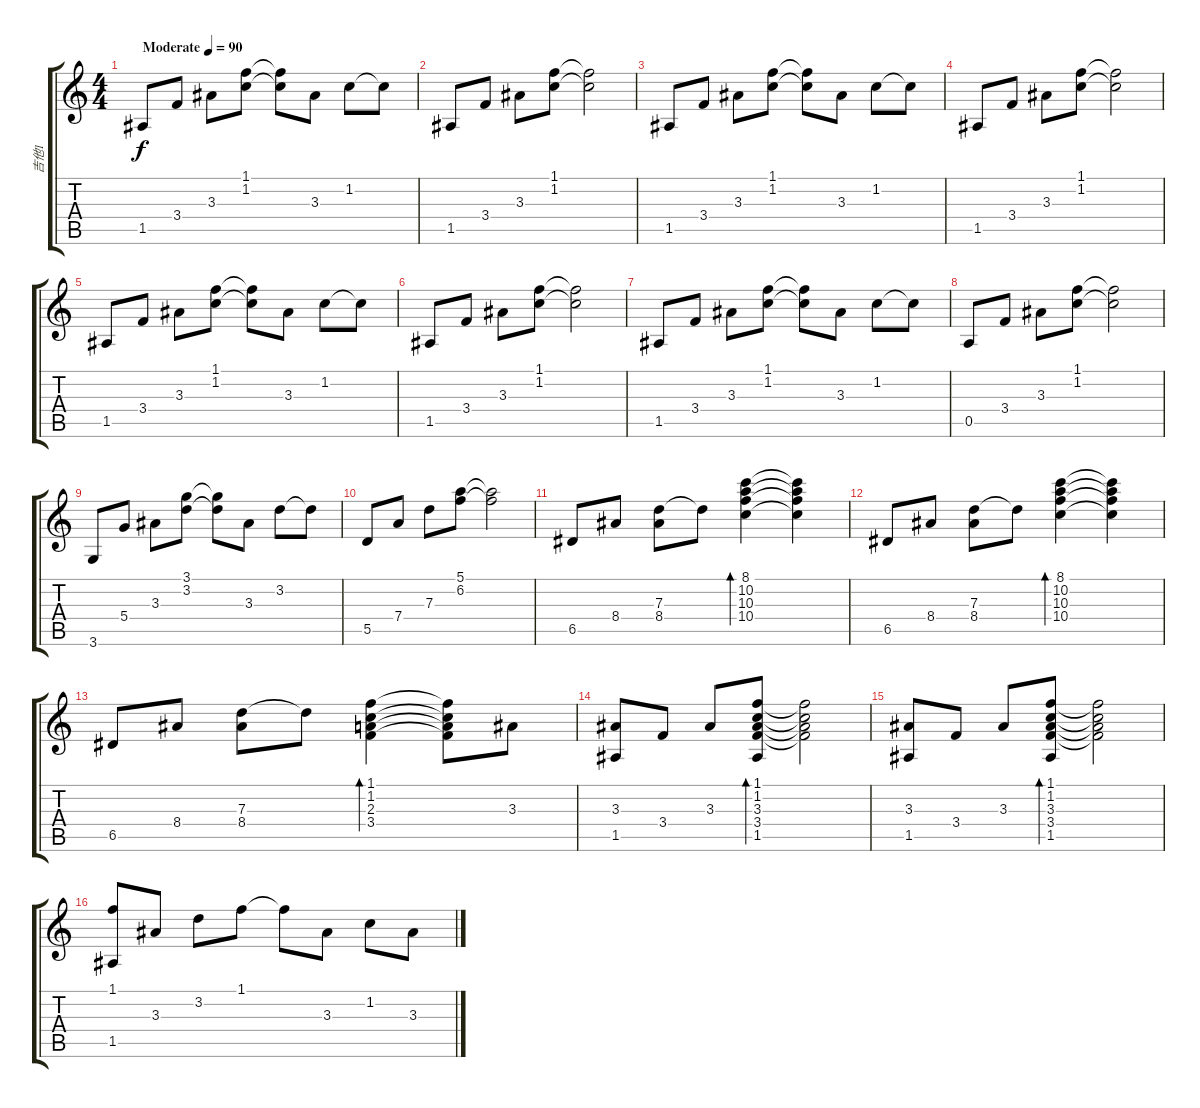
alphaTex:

\track ("吉他1" "吉他1") {instrument acousticguitarsteel}
\staff {score tabs}
\tuning (E4 B3 G3 D3 A2 E2) {hide}
\ts (4 4)
\tempo (90 "Moderate")
\clef g2
\ks c
1.5.8{dy f instrument acousticguitarsteel} 3.4.8 3.3.8 (1.1 1.2).8 (1.1{t} 1.2{t}).8 3.3.8 1.2.8 1.2{t}.8 |
1.5.8 3.4.8 3.3.8 (1.1 1.2).8 (1.1{t} 1.2{t}).2 |
1.5.8 3.4.8 3.3.8 (1.1 1.2).8 (1.1{t} 1.2{t}).8 3.3.8 1.2.8 1.2{t}.8 |
1.5.8 3.4.8 3.3.8 (1.1 1.2).8 (1.1{t} 1.2{t}).2 |
1.5.8 3.4.8 3.3.8 (1.1 1.2).8 (1.1{t} 1.2{t}).8 3.3.8 1.2.8 1.2{t}.8 |
1.5.8 3.4.8 3.3.8 (1.1 1.2).8 (1.1{t} 1.2{t}).2 |
1.5.8 3.4.8 3.3.8 (1.1 1.2).8 (1.1{t} 1.2{t}).8 3.3.8 1.2.8 1.2{t}.8 |
0.5.8 3.4.8 3.3.8 (1.1 1.2).8 (1.1{t} 1.2{t}).2 |
3.6.8 5.4.8 3.3.8 (3.1 3.2).8 (3.1{t} 3.2{t}).8 3.3.8 3.2.8 3.2{t}.8 |
5.5.8 7.4.8 7.3.8 (5.1 6.2).8 (5.1{t} 6.2{t}).2 |
6.5.8 8.4.8 (7.3 8.4).8 7.3{t}.8 (8.1 10.2 10.3 10.4).4{bd 240} (8.1{t} 10.2{t} 10.3{t} 10.4{t}).4 |
6.5.8 8.4.8 (7.3 8.4).8 7.3{t}.8 (8.1 10.2 10.3 10.4).4{bd 240} (8.1{t} 10.2{t} 10.3{t} 10.4{t}).4 |
6.5.8 8.4.8 (7.3 8.4).8 7.3{t}.8 (1.1 1.2 2.3 3.4).4{bd 240} (1.1{t} 1.2{t} 2.3{t} 3.4{t}).8 3.3.8 |
(3.3 1.5).8 3.4.8 3.3.8 (1.1 1.2 3.3 3.4 1.5).8{bd 120} (1.1{t} 1.2{t} 3.3{t} 3.4{t}).2 |
(3.3 1.5).8 3.4.8 3.3.8 (1.1 1.2 3.3 3.4 1.5).8{bd 120} (1.1{t} 1.2{t} 3.3{t} 3.4{t}).2 |
(1.1 1.5).8 3.3.8 3.2.8 1.1.8 1.1{t}.8 3.3.8 1.2.8 3.3.8
